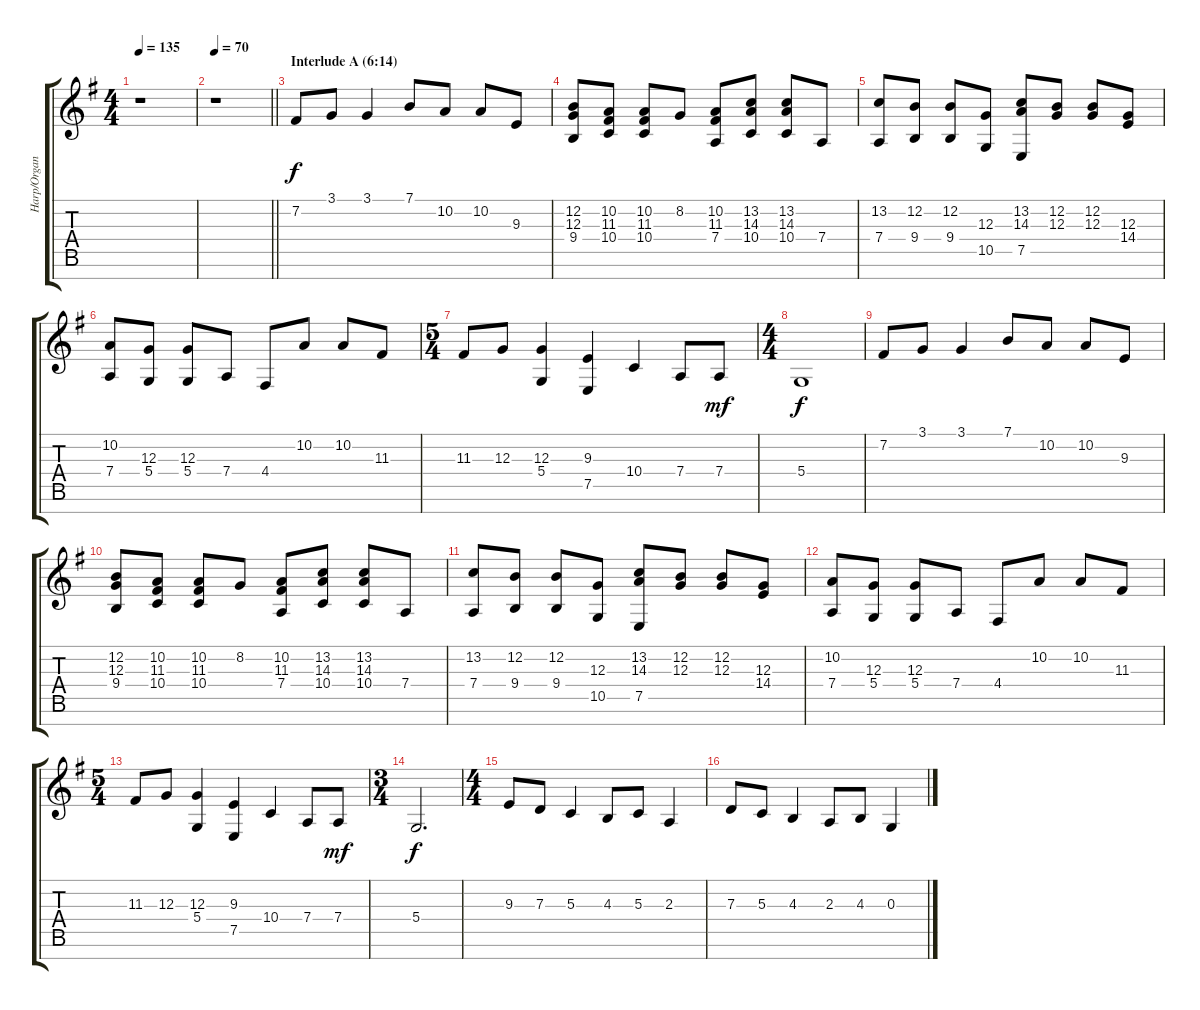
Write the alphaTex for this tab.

\track ("Harp/Organ" "Harp/Organ") {instrument orchestralharp}
\staff {score tabs}
\tuning (E4 B3 G3 D3 A2 E2 B1) {hide}
\ts (4 4)
\tempo 135
\clef g2
\ks eminor
r.1{dy f} |
\tempo 70
\barLineRight lightlight
r.1 |
\section ("" "Interlude A (6:14)")
7.2.8 3.1.8 3.1.4 7.1.8 10.2.8 10.2.8 9.3.8 |
(12.2 12.3 9.4).8 (10.2 11.3 10.4).8 (10.2 11.3 10.4).8 8.2.8 (10.2 11.3 7.4).8 (13.2 14.3 10.4).8 (13.2 14.3 10.4).8 7.4.8 |
(13.2 7.4).8 (12.2 9.4).8 (12.2 9.4).8 (12.3 10.5).8 (13.2 14.3 7.5).8 (12.2 12.3).8 (12.2 12.3).8 (12.3 14.4).8 |
(10.2 7.4).8 (12.3 5.4).8 (12.3 5.4).8 7.4.8 4.4.8 10.2.8 10.2.8 11.3.8 |
\ts (5 4)
11.3.8 12.3.8 (12.3 5.4).4 (9.3 7.5).4 10.4.4 7.4.8 7.4.8{dy mf} |
\ts (4 4)
5.4.1{dy f} |
7.2.8 3.1.8 3.1.4 7.1.8 10.2.8 10.2.8 9.3.8 |
(12.2 12.3 9.4).8 (10.2 11.3 10.4).8 (10.2 11.3 10.4).8 8.2.8 (10.2 11.3 7.4).8 (13.2 14.3 10.4).8 (13.2 14.3 10.4).8 7.4.8 |
(13.2 7.4).8 (12.2 9.4).8 (12.2 9.4).8 (12.3 10.5).8 (13.2 14.3 7.5).8 (12.2 12.3).8 (12.2 12.3).8 (12.3 14.4).8 |
(10.2 7.4).8 (12.3 5.4).8 (12.3 5.4).8 7.4.8 4.4.8 10.2.8 10.2.8 11.3.8 |
\ts (5 4)
11.3.8 12.3.8 (12.3 5.4).4 (9.3 7.5).4 10.4.4 7.4.8 7.4.8{dy mf} |
\ts (3 4)
5.4.2{d dy f} |
\ts (4 4)
9.3.8 7.3.8 5.3.4 4.3.8 5.3.8 2.3.4 |
7.3.8 5.3.8 4.3.4 2.3.8 4.3.8 0.3.4
